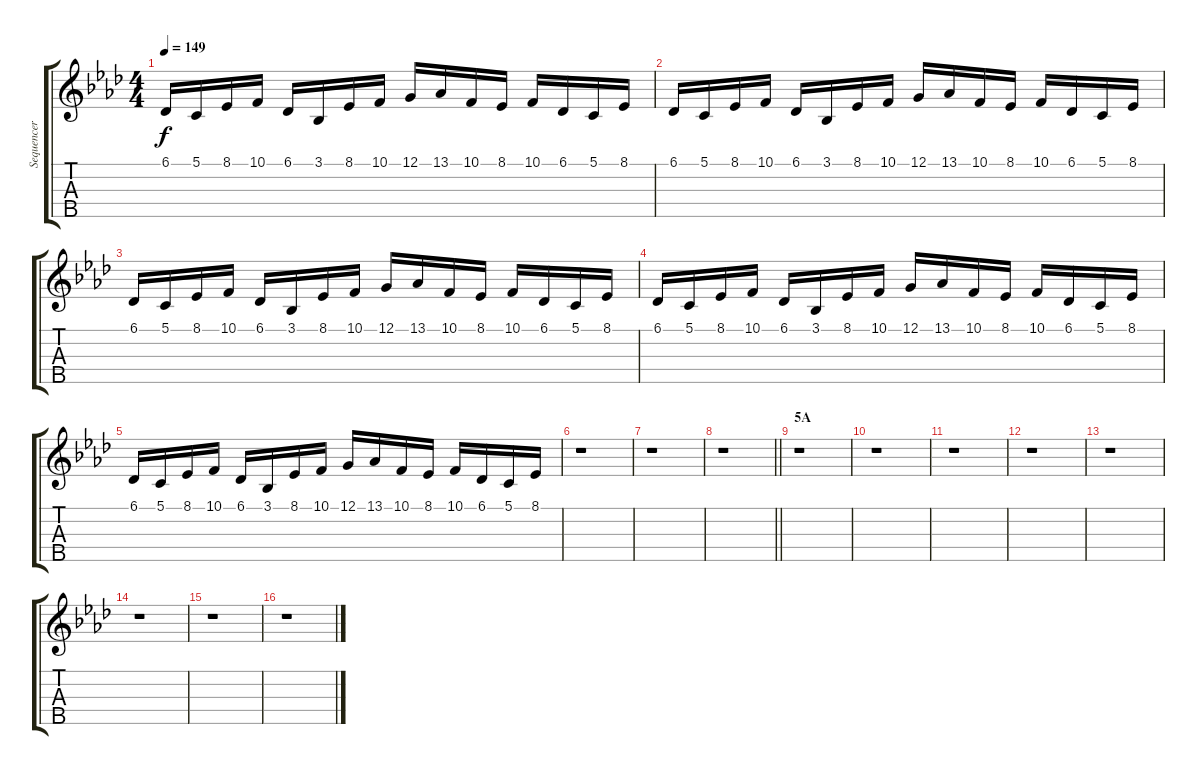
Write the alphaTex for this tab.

\track ("Sequencer" "Sequencer") {instrument lead2sawtooth}
\staff {score tabs}
\tuning (G3 D3 A2 E2 B1) {hide}
\ts (4 4)
\tempo 149
\clef g2
\ks ab
6.1.16{dy f} 5.1.16 8.1.16 10.1.16 6.1.16 3.1.16 8.1.16 10.1.16 12.1.16 13.1.16 10.1.16 8.1.16 10.1.16 6.1.16 5.1.16 8.1.16 |
6.1.16 5.1.16 8.1.16 10.1.16 6.1.16 3.1.16 8.1.16 10.1.16 12.1.16 13.1.16 10.1.16 8.1.16 10.1.16 6.1.16 5.1.16 8.1.16 |
6.1.16 5.1.16 8.1.16 10.1.16 6.1.16 3.1.16 8.1.16 10.1.16 12.1.16 13.1.16 10.1.16 8.1.16 10.1.16 6.1.16 5.1.16 8.1.16 |
6.1.16 5.1.16 8.1.16 10.1.16 6.1.16 3.1.16 8.1.16 10.1.16 12.1.16 13.1.16 10.1.16 8.1.16 10.1.16 6.1.16 5.1.16 8.1.16 |
6.1.16 5.1.16 8.1.16 10.1.16 6.1.16 3.1.16 8.1.16 10.1.16 12.1.16 13.1.16 10.1.16 8.1.16 10.1.16 6.1.16 5.1.16 8.1.16 |
r.1 |
r.1 |
\barLineRight lightlight
r.1 |
\section ("" "5A")
r.1 |
r.1 |
r.1 |
r.1 |
r.1 |
r.1 |
r.1 |
r.1
